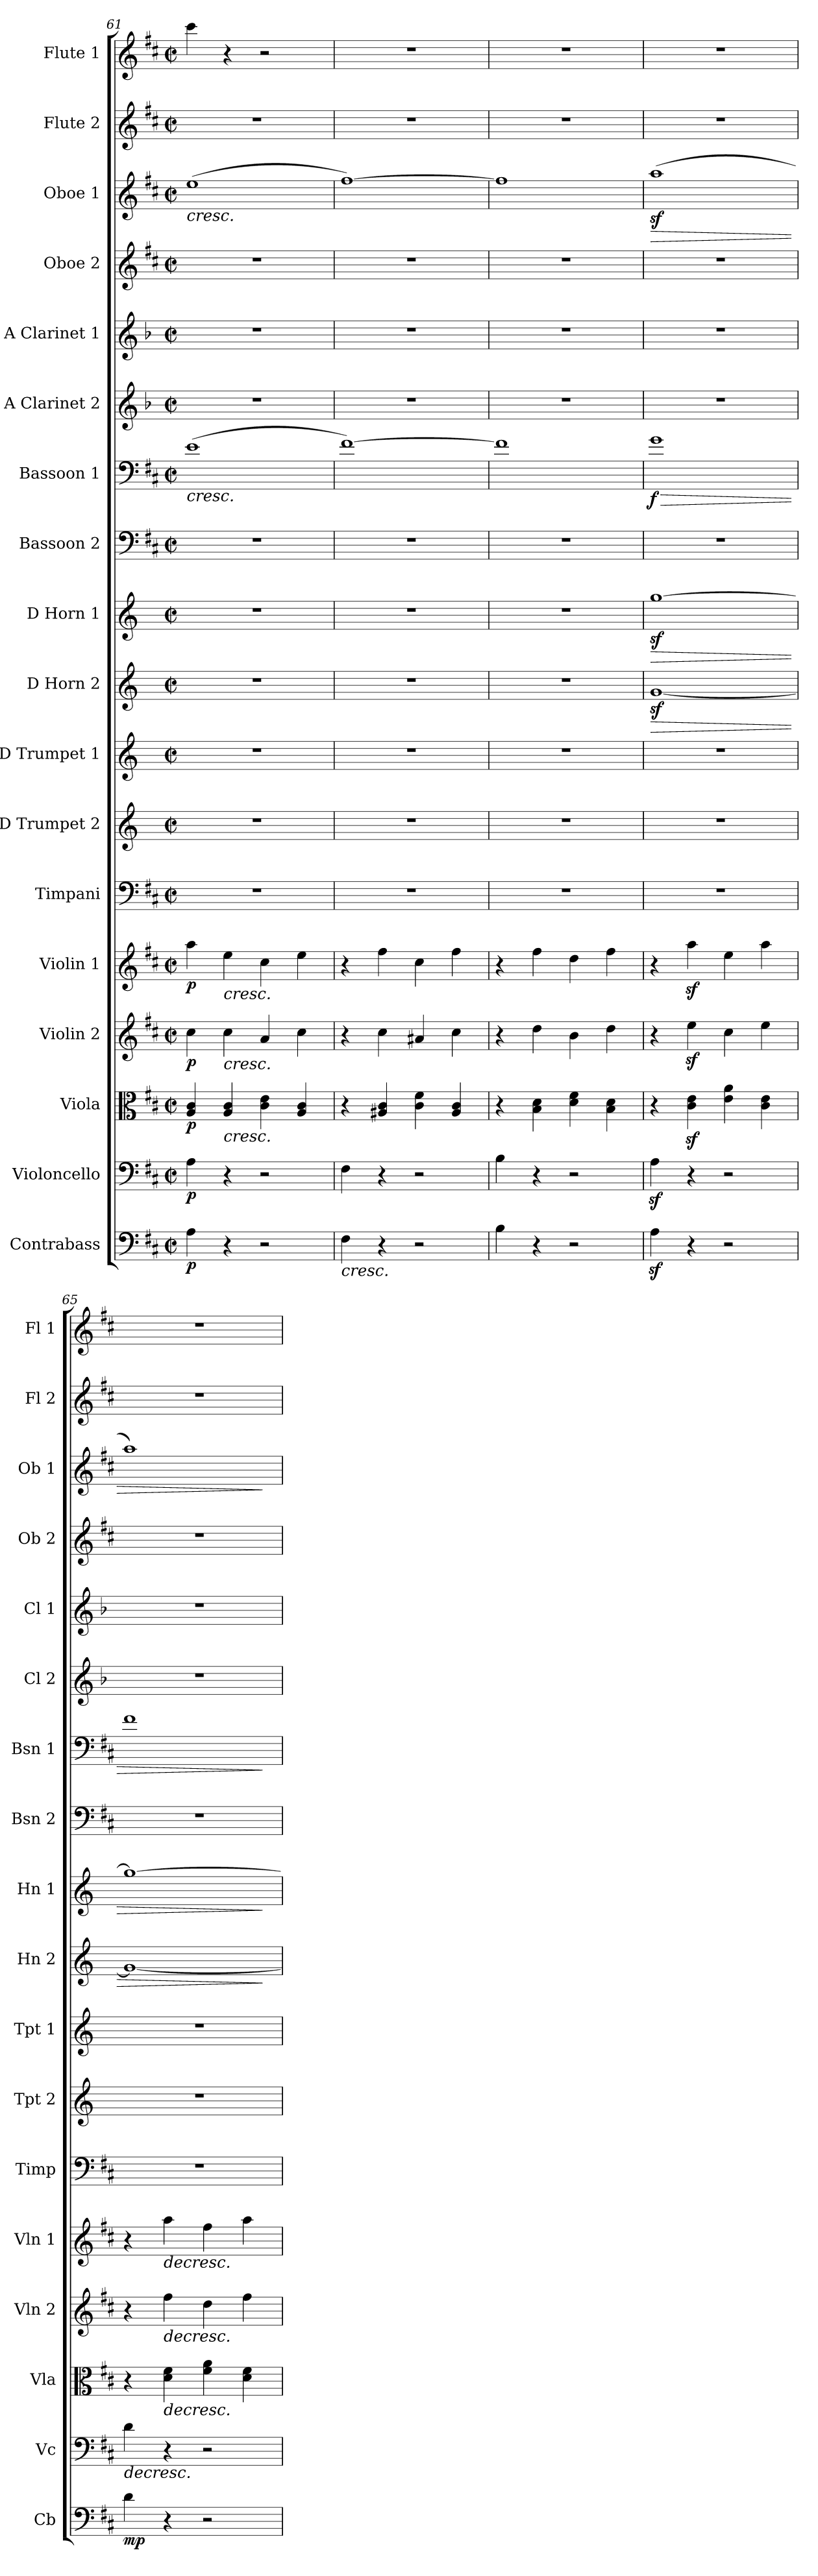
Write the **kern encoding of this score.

**kern	**dynam	**kern	**dynam	**kern	**dynam	**kern	**dynam	**kern	**dynam	**kern	**kern	**kern	**kern	**dynam	**kern	**dynam	**kern	**kern	**dynam	**kern	**kern	**kern	**kern	**dynam	**kern	**kern
*part18	*part18	*part17	*part17	*part16	*part16	*part15	*part15	*part14	*part14	*part13	*part12	*part11	*part10	*part10	*part9	*part9	*part8	*part7	*part7	*part6	*part5	*part4	*part3	*part3	*part2	*part1
*staff18	*staff18	*staff17	*staff17	*staff16	*staff16	*staff15	*staff15	*staff14	*staff14	*staff13	*staff12	*staff11	*staff10	*staff10	*staff9	*staff9	*staff8	*staff7	*staff7	*staff6	*staff5	*staff4	*staff3	*staff3	*staff2	*staff1
*I"Contrabass	*	*I"Violoncello	*	*I"Viola	*	*I"Violin 2	*	*I"Violin 1	*	*I"Timpani	*I"D Trumpet 2	*I"D Trumpet 1	*I"D Horn 2	*	*I"D Horn 1	*	*I"Bassoon 2	*I"Bassoon 1	*	*I"A Clarinet 2	*I"A Clarinet 1	*I"Oboe 2	*I"Oboe 1	*	*I"Flute 2	*I"Flute 1
*I'Cb	*	*I'Vc	*	*I'Vla	*	*I'Vln 2	*	*I'Vln 1	*	*I'Timp	*I'Tpt 2	*I'Tpt 1	*I'Hn 2	*	*I'Hn 1	*	*I'Bsn 2	*I'Bsn 1	*	*I'Cl 2	*I'Cl 1	*I'Ob 2	*I'Ob 1	*	*I'Fl 2	*I'Fl 1
*clefF4	*	*clefF4	*	*clefC3	*	*clefG2	*	*clefG2	*	*clefF4	*clefG2	*clefG2	*clefG2	*	*clefG2	*	*clefF4	*clefF4	*	*clefG2	*clefG2	*clefG2	*clefG2	*	*clefG2	*clefG2
*ITrd7c12	*	*	*	*	*	*	*	*	*	*	*ITrd-1c-2	*ITrd-1c-2	*ITrd6c10	*	*ITrd6c10	*	*	*	*	*ITrd2c3	*ITrd2c3	*	*	*	*	*
*k[f#c#]	*	*k[f#c#]	*	*k[f#c#]	*	*k[f#c#]	*	*k[f#c#]	*	*k[f#c#]	*k[f#c#]	*k[f#c#]	*k[f#c#]	*	*k[f#c#]	*	*k[f#c#]	*k[f#c#]	*	*k[f#c#]	*k[f#c#]	*k[f#c#]	*k[f#c#]	*	*k[f#c#]	*k[f#c#]
*M2/2	*	*M2/2	*	*M2/2	*	*M2/2	*	*M2/2	*	*M2/2	*M2/2	*M2/2	*M2/2	*	*M2/2	*	*M2/2	*M2/2	*	*M2/2	*M2/2	*M2/2	*M2/2	*	*M2/2	*M2/2
*met(c|)	*	*met(c|)	*	*met(c|)	*	*met(c|)	*	*met(c|)	*	*met(c|)	*met(c|)	*met(c|)	*met(c|)	*	*met(c|)	*	*met(c|)	*met(c|)	*	*met(c|)	*met(c|)	*met(c|)	*met(c|)	*	*met(c|)	*met(c|)
=61	=61	=61	=61	=61	=61	=61	=61	=61	=61	=61	=61	=61	=61	=61	=61	=61	=61	=61	=61	=61	=61	=61	=61	=61	=61	=61
!	!	!	!	!	!	!	!	!	!	!	!	!	!	!	!	!	!	!	!	!	!	!	!LO:TX:b:i:t=cresc.	!	!	!
!	!	!	!	!	!	!	!	!	!	!	!	!	!	!	!	!	!	!LO:TX:b:i:t=cresc.	!	!	!	!	!	!	!	!
!	!LO:DY:b	!	!LO:DY:b	!	!LO:DY:b	!	!LO:DY:b	!	!LO:DY:b	!	!	!	!	!	!	!	!	!	!	!	!	!	!	!	!	!
4AA\	p	4A\	p	4A/ 4c#/	p	4cc#\	p	4aa\	p	1r	1r	1r	1r	.	1r	.	1r	(1e	.	1r	1r	1r	(1ee	.	1r	4ccc#\
!	!	!	!	!	!	!	!	!LO:TX:b:i:t=cresc.	!	!	!	!	!	!	!	!	!	!	!	!	!	!	!	!	!	!
!	!	!	!	!	!	!LO:TX:b:i:t=cresc.	!	!	!	!	!	!	!	!	!	!	!	!	!	!	!	!	!	!	!	!
!	!	!	!	!LO:TX:b:i:t=cresc.	!	!	!	!	!	!	!	!	!	!	!	!	!	!	!	!	!	!	!	!	!	!
4r	.	4r	.	4A/ 4c#/	.	4cc#\	.	4ee\	.	.	.	.	.	.	.	.	.	.	.	.	.	.	.	.	.	4r
2r	.	2r	.	4c#\ 4e\	.	4a/	.	4cc#\	.	.	.	.	.	.	.	.	.	.	.	.	.	.	.	.	.	2r
.	.	.	.	4A/ 4c#/	.	4cc#\	.	4ee\	.	.	.	.	.	.	.	.	.	.	.	.	.	.	.	.	.	.
=62	=62	=62	=62	=62	=62	=62	=62	=62	=62	=62	=62	=62	=62	=62	=62	=62	=62	=62	=62	=62	=62	=62	=62	=62	=62	=62
!LO:TX:b:i:t=cresc.	!	!	!	!	!	!	!	!	!	!	!	!	!	!	!	!	!	!	!	!	!	!	!	!	!	!
4FF#\	.	4F#\	.	4r	.	4r	.	4r	.	1r	1r	1r	1r	.	1r	.	1r	[1f#)	.	1r	1r	1r	[1ff#)	.	1r	1r
4r	.	4r	.	4A#X/ 4c#/	.	4cc#\	.	4ff#\	.	.	.	.	.	.	.	.	.	.	.	.	.	.	.	.	.	.
2r	.	2r	.	4c#\ 4f#\	.	4a#X/	.	4cc#\	.	.	.	.	.	.	.	.	.	.	.	.	.	.	.	.	.	.
.	.	.	.	4A#/ 4c#/	.	4cc#\	.	4ff#\	.	.	.	.	.	.	.	.	.	.	.	.	.	.	.	.	.	.
=63	=63	=63	=63	=63	=63	=63	=63	=63	=63	=63	=63	=63	=63	=63	=63	=63	=63	=63	=63	=63	=63	=63	=63	=63	=63	=63
4BB\	.	4B\	.	4r	.	4r	.	4r	.	1r	1r	1r	1r	.	1r	.	1r	1f#]	.	1r	1r	1r	1ff#]	.	1r	1r
4r	.	4r	.	4B\ 4d\	.	4dd\	.	4ff#\	.	.	.	.	.	.	.	.	.	.	.	.	.	.	.	.	.	.
2r	.	2r	.	4d\ 4f#\	.	4b\	.	4dd\	.	.	.	.	.	.	.	.	.	.	.	.	.	.	.	.	.	.
.	.	.	.	4B\ 4d\	.	4dd\	.	4ff#\	.	.	.	.	.	.	.	.	.	.	.	.	.	.	.	.	.	.
=64	=64	=64	=64	=64	=64	=64	=64	=64	=64	=64	=64	=64	=64	=64	=64	=64	=64	=64	=64	=64	=64	=64	=64	=64	=64	=64
!	!	!	!	!	!	!	!	!	!	!	!	!	!	!LO:HP:b	!	!LO:HP:b	!	!	!LO:HP:b	!	!	!	!	!LO:HP:b	!	!
!	!	!	!	!	!	!	!	!	!	!	!	!	!	!	!	!	!	!	!LO:DY:n=1:b	!	!	!	!	!	!	!
4AAz<\	.	4Az<\	.	4r	.	4r	.	4r	.	1r	1r	1r	[1Az<	>	[1az<	>	1r	1g	> f	1r	1r	1r	(1aaz<	>	1r	1r
4r	.	4r	.	4c#\z< 4e\z<	.	4eez<\	.	4aaz<\	.	.	.	.	.	.	.	.	.	.	.	.	.	.	.	.	.	.
2r	.	2r	.	4e\ 4a\	.	4cc#\	.	4ee\	.	.	.	.	.	.	.	.	.	.	.	.	.	.	.	.	.	.
.	.	.	.	4c#\ 4e\	.	4ee\	.	4aa\	.	.	.	.	.	.	.	.	.	.	.	.	.	.	.	.	.	.
=65	=65	=65	=65	=65	=65	=65	=65	=65	=65	=65	=65	=65	=65	=65	=65	=65	=65	=65	=65	=65	=65	=65	=65	=65	=65	=65
!	!	!LO:TX:b:i:t=decresc.	!	!	!	!	!	!	!	!	!	!	!	!	!	!	!	!	!	!	!	!	!	!	!	!
!	!LO:DY:b	!	!	!	!	!	!	!	!	!	!	!	!	!	!	!	!	!	!	!	!	!	!	!	!	!
4D\	mp	4d\	.	4r	.	4r	.	4r	.	1r	1r	1r	1A_	.	1a_	.	1r	1f#	.	1r	1r	1r	1aa)	.	1r	1r
!	!	!	!	!	!	!	!	!LO:TX:b:i:t=decresc.	!	!	!	!	!	!	!	!	!	!	!	!	!	!	!	!	!	!
!	!	!	!	!	!	!LO:TX:b:i:t=decresc.	!	!	!	!	!	!	!	!	!	!	!	!	!	!	!	!	!	!	!	!
!	!	!	!	!LO:TX:b:i:t=decresc.	!	!	!	!	!	!	!	!	!	!	!	!	!	!	!	!	!	!	!	!	!	!
4r	.	4r	.	4d\ 4f#\	.	4ff#\	.	4aa\	.	.	.	.	.	.	.	.	.	.	.	.	.	.	.	.	.	.
2r	.	2r	.	4f#\ 4a\	.	4dd\	.	4ff#\	.	.	.	.	.	.	.	.	.	.	.	.	.	.	.	.	.	.
.	.	.	.	4d\ 4f#\	.	4ff#\	.	4aa\	.	.	.	.	.	.	.	.	.	.	.	.	.	.	.	.	.	.
.	.	.	.	.	.	.	.	.	.	.	.	.	.	]	.	]	.	.	]	.	.	.	.	]	.	.
=	=	=	=	=	=	=	=	=	=	=	=	=	=	=	=	=	=	=	=	=	=	=	=	=	=	=
*-	*-	*-	*-	*-	*-	*-	*-	*-	*-	*-	*-	*-	*-	*-	*-	*-	*-	*-	*-	*-	*-	*-	*-	*-	*-	*-
